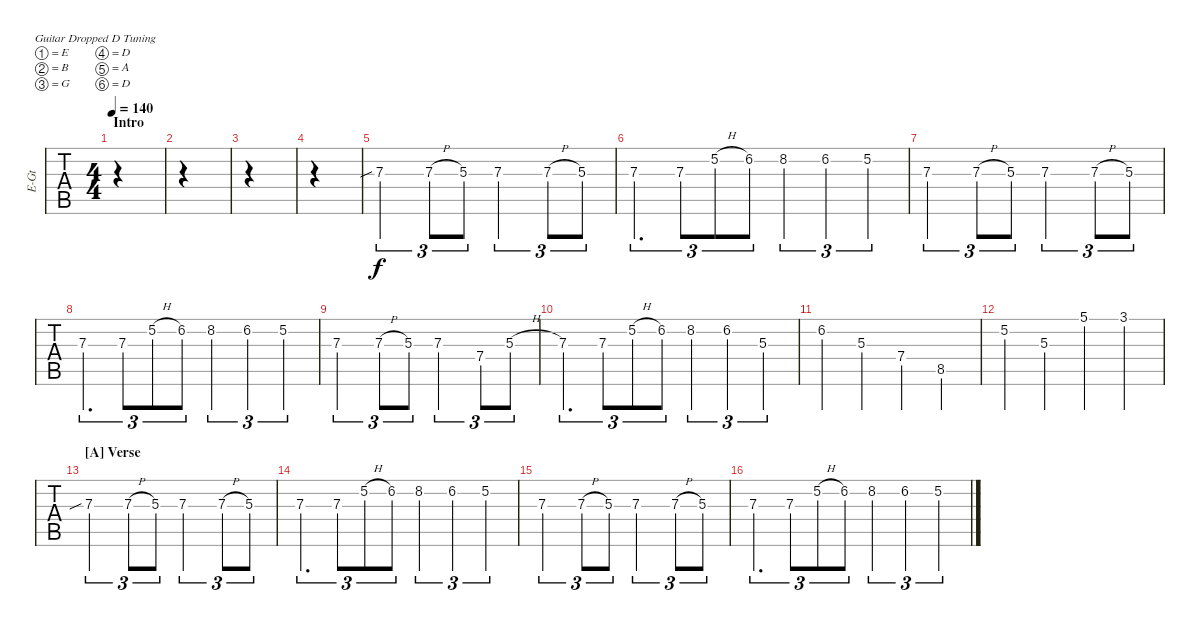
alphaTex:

\defaultSystemsLayout 4
\bracketExtendMode groupsimilarinstruments
\multiBarRest
\otherSystemsTrackNameOrientation horizontal
\track ("David" "E-Gt") {mute instrument distortionguitar}
\staff {tabs}
\tuning (E4 B3 G3 D3 A2 D2)
\ts (4 4)
\section ("" "Intro")
\tempo 140
\clef g2
\ks c
|
|
|
|
7.3{sib}.2{tu (3 2)} 7.3{h}.8{tu (3 2)} 5.3.8{tu (3 2)} 7.3.2{tu (3 2)} 7.3{h}.8{tu (3 2)} 5.3.8{tu (3 2)} |
7.3.4{d tu (3 2)} 7.3.8{tu (3 2)} 5.2{h}.8{tu (3 2)} 6.2.8{tu (3 2)} 8.2.4{tu (3 2)} 6.2.4{tu (3 2)} 5.2.4{tu (3 2)} |
7.3.2{tu (3 2)} 7.3{h}.8{tu (3 2)} 5.3.8{tu (3 2)} 7.3.2{tu (3 2)} 7.3{h}.8{tu (3 2)} 5.3.8{tu (3 2)} |
7.3.4{d tu (3 2)} 7.3.8{tu (3 2)} 5.2{h}.8{tu (3 2)} 6.2.8{tu (3 2)} 8.2.4{tu (3 2)} 6.2.4{tu (3 2)} 5.2.4{tu (3 2)} |
7.3.2{tu (3 2)} 7.3{h}.8{tu (3 2)} 5.3.8{tu (3 2)} 7.3.2{tu (3 2)} 7.4.8{tu (3 2)} 5.3{h}.8{tu (3 2)} |
7.3.4{d tu (3 2)} 7.3.8{tu (3 2)} 5.2{h}.8{tu (3 2)} 6.2.8{tu (3 2)} 8.2.4{tu (3 2)} 6.2.4{tu (3 2)} 5.3.4{tu (3 2)} |
6.2.4 5.3.4 7.4.4 8.5.4 |
5.2.4 5.3.4 5.1.4 3.1.4 |
\section ("A" "Verse")
7.3{sib}.2{tu (3 2)} 7.3{h}.8{tu (3 2)} 5.3.8{tu (3 2)} 7.3.2{tu (3 2)} 7.3{h}.8{tu (3 2)} 5.3.8{tu (3 2)} |
7.3.4{d tu (3 2)} 7.3.8{tu (3 2)} 5.2{h}.8{tu (3 2)} 6.2.8{tu (3 2)} 8.2.4{tu (3 2)} 6.2.4{tu (3 2)} 5.2.4{tu (3 2)} |
7.3.2{tu (3 2)} 7.3{h}.8{tu (3 2)} 5.3.8{tu (3 2)} 7.3.2{tu (3 2)} 7.3{h}.8{tu (3 2)} 5.3.8{tu (3 2)} |
7.3.4{d tu (3 2)} 7.3.8{tu (3 2)} 5.2{h}.8{tu (3 2)} 6.2.8{tu (3 2)} 8.2.4{tu (3 2)} 6.2.4{tu (3 2)} 5.2.4{tu (3 2)}
